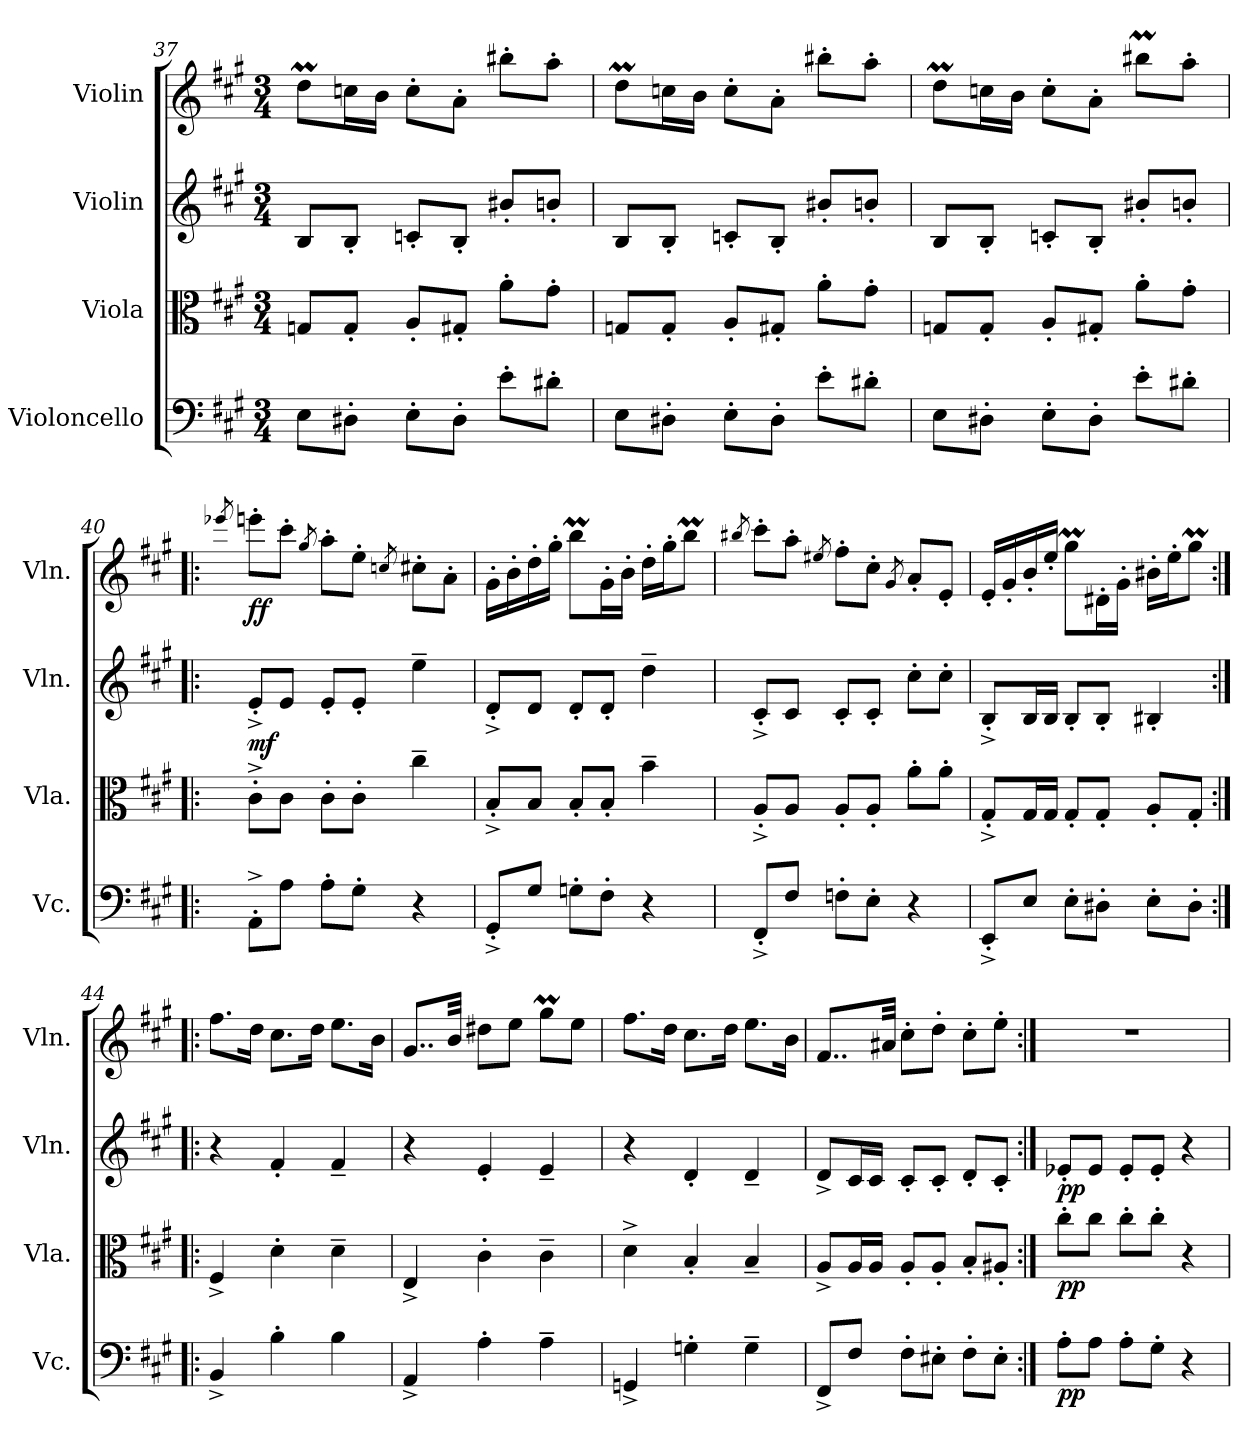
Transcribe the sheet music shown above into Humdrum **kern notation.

**kern	**dynam	**kern	**dynam	**kern	**dynam	**kern	**dynam
*part4	*part4	*part3	*part3	*part2	*part2	*part1	*part1
*staff4	*staff4	*staff3	*staff3	*staff2	*staff2	*staff1	*staff1
*I"Violoncello	*	*I"Viola	*	*I"Violin	*	*I"Violin	*
*I'Vc.	*	*I'Vla.	*	*I'Vln.	*	*I'Vln.	*
*clefF4	*	*clefC3	*	*clefG2	*	*clefG2	*
*k[f#c#g#]	*	*k[f#c#g#]	*	*k[f#c#g#]	*	*k[f#c#g#]	*
*M3/4	*	*M3/4	*	*M3/4	*	*M3/4	*
=37	=37	=37	=37	=37	=37	=37	=37
8E\L	.	8Gn/L	.	8B/L	.	8ddM\L	.
8D#X'\J	.	8G'/J	.	8B'/J	.	16ccn\L	.
.	.	.	.	.	.	16b\JJ	.
8E'\L	.	8A'/L	.	8cn'/L	.	8cc'\L	.
8D#'\J	.	8G#X'/J	.	8B'/J	.	8a'\J	.
8e'\L	.	8a'\L	.	8b#X'/L	.	8bb#X'\L	.
8d#X'\J	.	8g#'\J	.	8bn'/J	.	8aa'\J	.
!!LO:PB:g=z
=38	=38	=38	=38	=38	=38	=38	=38
8E\L	.	8Gn/L	.	8B/L	.	8ddM\L	.
8D#X'\J	.	8G'/J	.	8B'/J	.	16ccn\L	.
.	.	.	.	.	.	16b\JJ	.
8E'\L	.	8A'/L	.	8cn'/L	.	8cc'\L	.
8D#'\J	.	8G#X'/J	.	8B'/J	.	8a'\J	.
8e'\L	.	8a'\L	.	8b#X'/L	.	8bb#X'\L	.
8d#X'\J	.	8g#'\J	.	8bn'/J	.	8aa'\J	.
=39	=39	=39	=39	=39	=39	=39	=39
8E\L	.	8Gn/L	.	8B/L	.	8ddM\L	.
8D#X'\J	.	8G'/J	.	8B'/J	.	16ccn\L	.
.	.	.	.	.	.	16b\JJ	.
8E'\L	.	8A'/L	.	8cn'/L	.	8cc'\L	.
8D#'\J	.	8G#X'/J	.	8B'/J	.	8a'\J	.
8e'\L	.	8a'\L	.	8b#X'/L	.	8bb#Xm\L	.
8d#X'\J	.	8g#'\J	.	8bn'/J	.	8aa'\J	.
=40!|:	=40!|:	=40!|:	=40!|:	=40!|:	=40!|:	=40!|:	=40!|:
.	.	.	.	.	.	8qeee-X/	.
!	!	!	!	!	!LO:DY:b	!	!LO:DY:b
8AA'^\L	.	8c#'^\L	.	8e'^/L	mf	8eeen'\L	ff
8A\J	.	8c#\J	.	8e/J	.	8ccc#'\J	.
.	.	.	.	.	.	8qgg#/	.
8A'\L	.	8c#'\L	.	8e'/L	.	8aa'\L	.
8G#'\J	.	8c#'\J	.	8e'/J	.	8ee'\J	.
.	.	.	.	.	.	8qccn/	.
4r	.	4cc#~\	.	4ee~\	.	8cc#X'\L	.
.	.	.	.	.	.	8a'\J	.
!!LO:LB:g=z
=41	=41	=41	=41	=41	=41	=41	=41
8GG#'^/L	.	8B'^/L	.	8d'^/L	.	16g#'\LL	.
.	.	.	.	.	.	16b'\	.
8G#/J	.	8B/J	.	8d/J	.	16dd'\	.
.	.	.	.	.	.	16gg#'\JJ	.
8Gn'\L	.	8B'/L	.	8d'/L	.	8bbM\L	.
8F#'\J	.	8B'/J	.	8d'/J	.	16g#'\L	.
.	.	.	.	.	.	16b'\JJ	.
4r	.	4b~\	.	4dd~\	.	16dd'\LL	.
.	.	.	.	.	.	16gg#'\J	.
.	.	.	.	.	.	8bbM\J	.
=42	=42	=42	=42	=42	=42	=42	=42
.	.	.	.	.	.	8qbb#X/	.
8FF#'^/L	.	8A'^/L	.	8c#'^/L	.	8ccc#'\L	.
8F#/J	.	8A/J	.	8c#/J	.	8aa'\J	.
.	.	.	.	.	.	8qee#X/	.
8Fn'\L	.	8A'/L	.	8c#'/L	.	8ff#'\L	.
8E'\J	.	8A'/J	.	8c#'/J	.	8cc#'\J	.
.	.	.	.	.	.	8qg#/	.
4r	.	8a'\L	.	8cc#'\L	.	8a'/L	.
.	.	8a'\J	.	8cc#'\J	.	8e'/J	.
=43	=43	=43	=43	=43	=43	=43	=43
8EE'^/L	.	8G#'^/L	.	8B'^/L	.	16e'/LL	.
.	.	.	.	.	.	16g#'/	.
8E/J	.	16G#/L	.	16B/L	.	16b'/	.
.	.	16G#/JJ	.	16B/JJ	.	16ee'/JJ	.
8E'\L	.	8G#'/L	.	8B'/L	.	8gg#m\L	.
8D#X'\J	.	8G#'/J	.	8B'/J	.	16d#X'\L	.
.	.	.	.	.	.	16g#'\JJ	.
8E'\L	.	8A'/L	.	4B#X'/	.	16b#X'\LL	.
.	.	.	.	.	.	16ee'\J	.
8D#'\J	.	8G#'/J	.	.	.	8gg#m\J	.
!!LO:PB:g=z
=44:|!|:	=44:|!|:	=44:|!|:	=44:|!|:	=44:|!|:	=44:|!|:	=44:|!|:	=44:|!|:
4BB^/	.	4F#^/	.	4r	.	8.ff#\L	.
.	.	.	.	.	.	16dd\Jk	.
4B'\	.	4d'\	.	4f#'/	.	8.cc#\L	.
.	.	.	.	.	.	16dd\Jk	.
4B\	.	4d~\	.	4f#~/	.	8.ee\L	.
.	.	.	.	.	.	16b\Jk	.
=45	=45	=45	=45	=45	=45	=45	=45
4AA^/	.	4E^/	.	4r	.	8..g#/L	.
.	.	.	.	.	.	32b/Jkk	.
4A'\	.	4c#'\	.	4e'/	.	8dd#X\L	.
.	.	.	.	.	.	8ee\J	.
4A~\	.	4c#~\	.	4e~/	.	8gg#m\L	.
.	.	.	.	.	.	8ee\J	.
=46	=46	=46	=46	=46	=46	=46	=46
4GGn^/	.	4d^\	.	4r	.	8.ff#\L	.
.	.	.	.	.	.	16dd\Jk	.
4Gn'\	.	4B'/	.	4d'/	.	8.cc#\L	.
.	.	.	.	.	.	16dd\Jk	.
4G~\	.	4B~/	.	4d~/	.	8.ee\L	.
.	.	.	.	.	.	16b\Jk	.
=47	=47	=47	=47	=47	=47	=47	=47
8FF#^/L	.	8A^/L	.	8d^/L	.	8..f#/L	.
8F#/J	.	16A/L	.	16c#/L	.	.	.
.	.	16A/JJ	.	16c#/JJ	.	.	.
.	.	.	.	.	.	32a#X/Jkk	.
8F#'\L	.	8A'/L	.	8c#'/L	.	8cc#'\L	.
8E#X'\J	.	8A'/J	.	8c#'/J	.	8dd'\J	.
8F#'\L	.	8B'/L	.	8d'/L	.	8cc#'\L	.
8E#'\J	.	8A#X'/J	.	8c#'/J	.	8ee'\J	.
!!LO:LB:g=z
=48:|!	=48:|!	=48:|!	=48:|!	=48:|!	=48:|!	=48:|!	=48:|!
!	!LO:DY:b	!	!LO:DY:b	!	!LO:DY:b	!	!
8A'\L	pp	8cc#'\L	pp	8e-X'/L	pp	2.r	.
8A\J	.	8cc#\J	.	8e-/J	.	.	.
8A'\L	.	8cc#'\L	.	8e-'/L	.	.	.
8G#'\J	.	8cc#'\J	.	8e-'/J	.	.	.
4r	.	4r	.	4r	.	.	.
=	=	=	=	=	=	=	=
*-	*-	*-	*-	*-	*-	*-	*-
